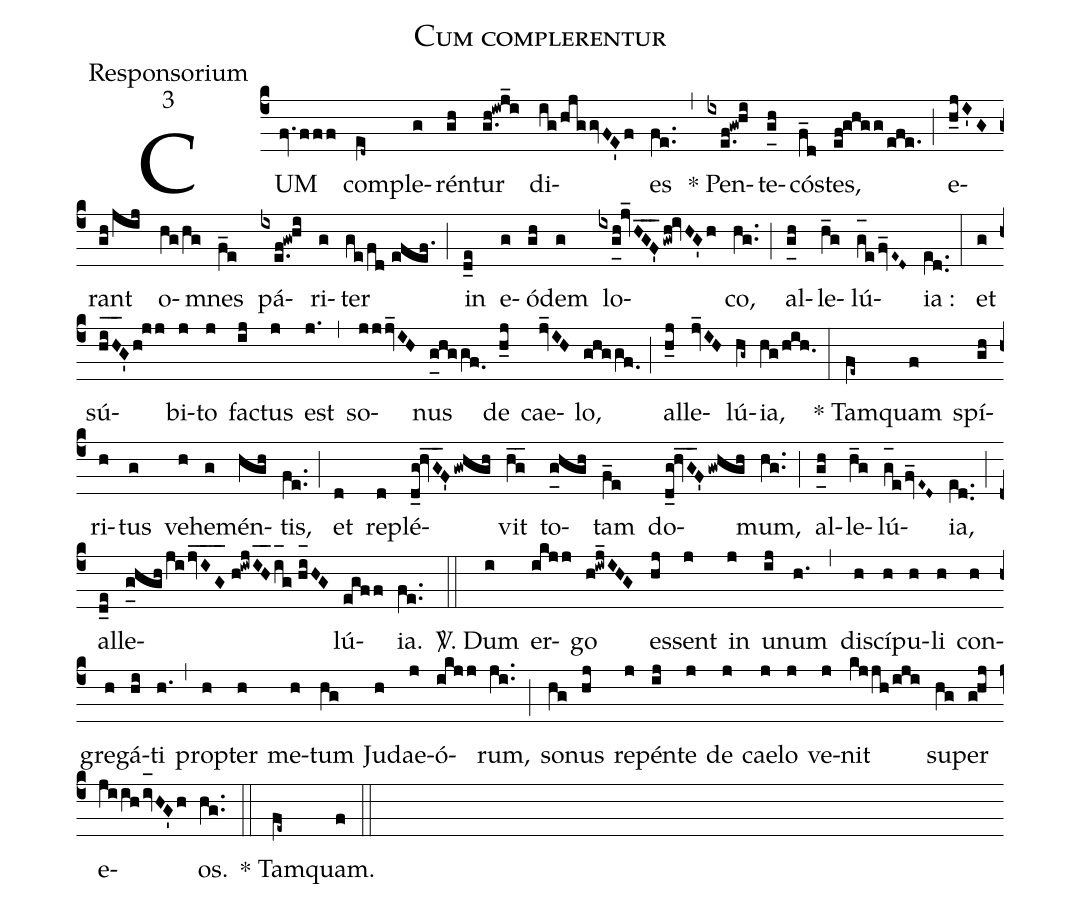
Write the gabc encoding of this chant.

name:Cum complerentur;
office-part:Responsorium;
mode:3;
%%
(c4) CUM(fv.fff) com(e[ll:1]d~)ple(g)rén(gh)tur(g.h!iwj_i) di(ig/hjggvFE'f)es(fe..) (,) * Pen(ixe.f!gw!hi)te(g_[uh:l]h)có(f_d)stes,(ef!ghgg/efe.) (;) e(h_jI'G)rant(gh/jij) o(hg/hg)mnes(f_e) pá(ixe.f!gw!hi)ri(g)ter(ge/fd//efef.) (;) in(d_e) e(g)ó(gh)dem(g) lo(ixg_[uh:l]h!jv_2HGF'___gwh!ivHG'h)co,(hg..) (;) al(g_[uh:l]h)le(h_g)lú(g_[oh:h]efv_E~D~){ia} :(e[ll:1]d..) (:) et(g) sú(hi_[oh:h]H_[oh:h]G'h!jj)bi(j)to(j) fa(ij)ctus(j) est(j.) (,) so(jjjv_IH)nus(g_[uh:l]hggf.0) de(h_j) cae(jv_IH)lo,(ghggf.0) (;) al(h_j)le(jv_IH)lú(hg~){ia},(hg/hih.) (:) * Tam(fe~)quam(f) spí(gh)ri(h)tus(g) ve(h)he(g)mén(hgh)tis,(fe..) (;) et(d) re(d)plé(d_g!hv_G_F'gwhgh)vit(hg__) to(g_0[uh:l]hgh)tam(f_e) do(d_g!hv_G_F'gwhgh)mum,(hg..) (;) al(g_[uh:l]h)le(h_g)lú(g_[oh:h]efv_E~D~){ia},(e[ll:1]d..) (;) al(d_e)le(g_0[uh:l]hghjijvIG___//h!iwjI_[oh:h]H_2[oh:h]i_[oh:h]g//hi_[oh:h]HG)lú(egff){ia}.(fe..) (::) <sp>V/</sp>. Dum(i) er(ikjj)go(h!iwj_IHG) es(hj)sent(j) in(j) u(ij)num(h.) (,) di(h)scí(h)pu(h)li(h) con(h)gre(h)gá(hi)ti(h.) (,) pro(h)pter(h) me(h)tum(hg) Ju(h)dae(j)ó(ikjj)rum,(ji..) (;) so(hg)nus(hj) re(j)pén(ij)te(j) de(j) cae(j)lo(j) ve(j)nit(kjjh/iji) su(hg)per(ghj) e(jiihiv_[oh:h]HG'h)os.(hg..) (::) * Tam(fe~)quam.(f) (::)
